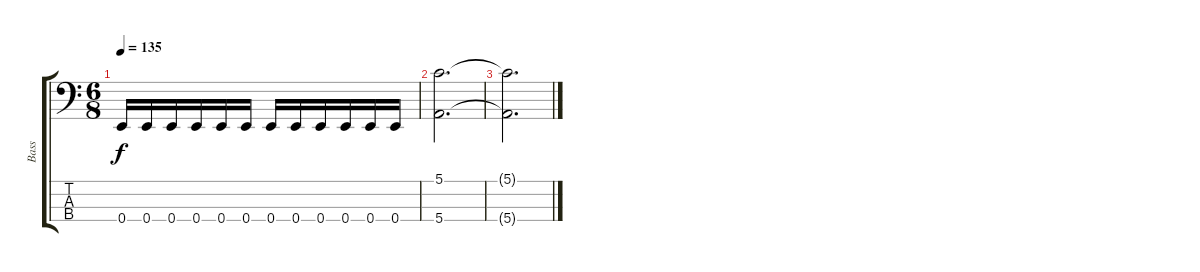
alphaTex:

\track ("Bass" "Bass") {instrument electricbassfinger}
\staff {score tabs}
\tuning (G2 D2 A1 E1) {hide}
\ts (6 8)
\tempo 135
\clef f4
\ks c
0.4.16{dy f} 0.4.16 0.4.16 0.4.16 0.4.16 0.4.16 0.4.16 0.4.16 0.4.16 0.4.16 0.4.16 0.4.16 |
(5.1 5.4).2{d} |
(5.1{t} 5.4{t}).2{d}
